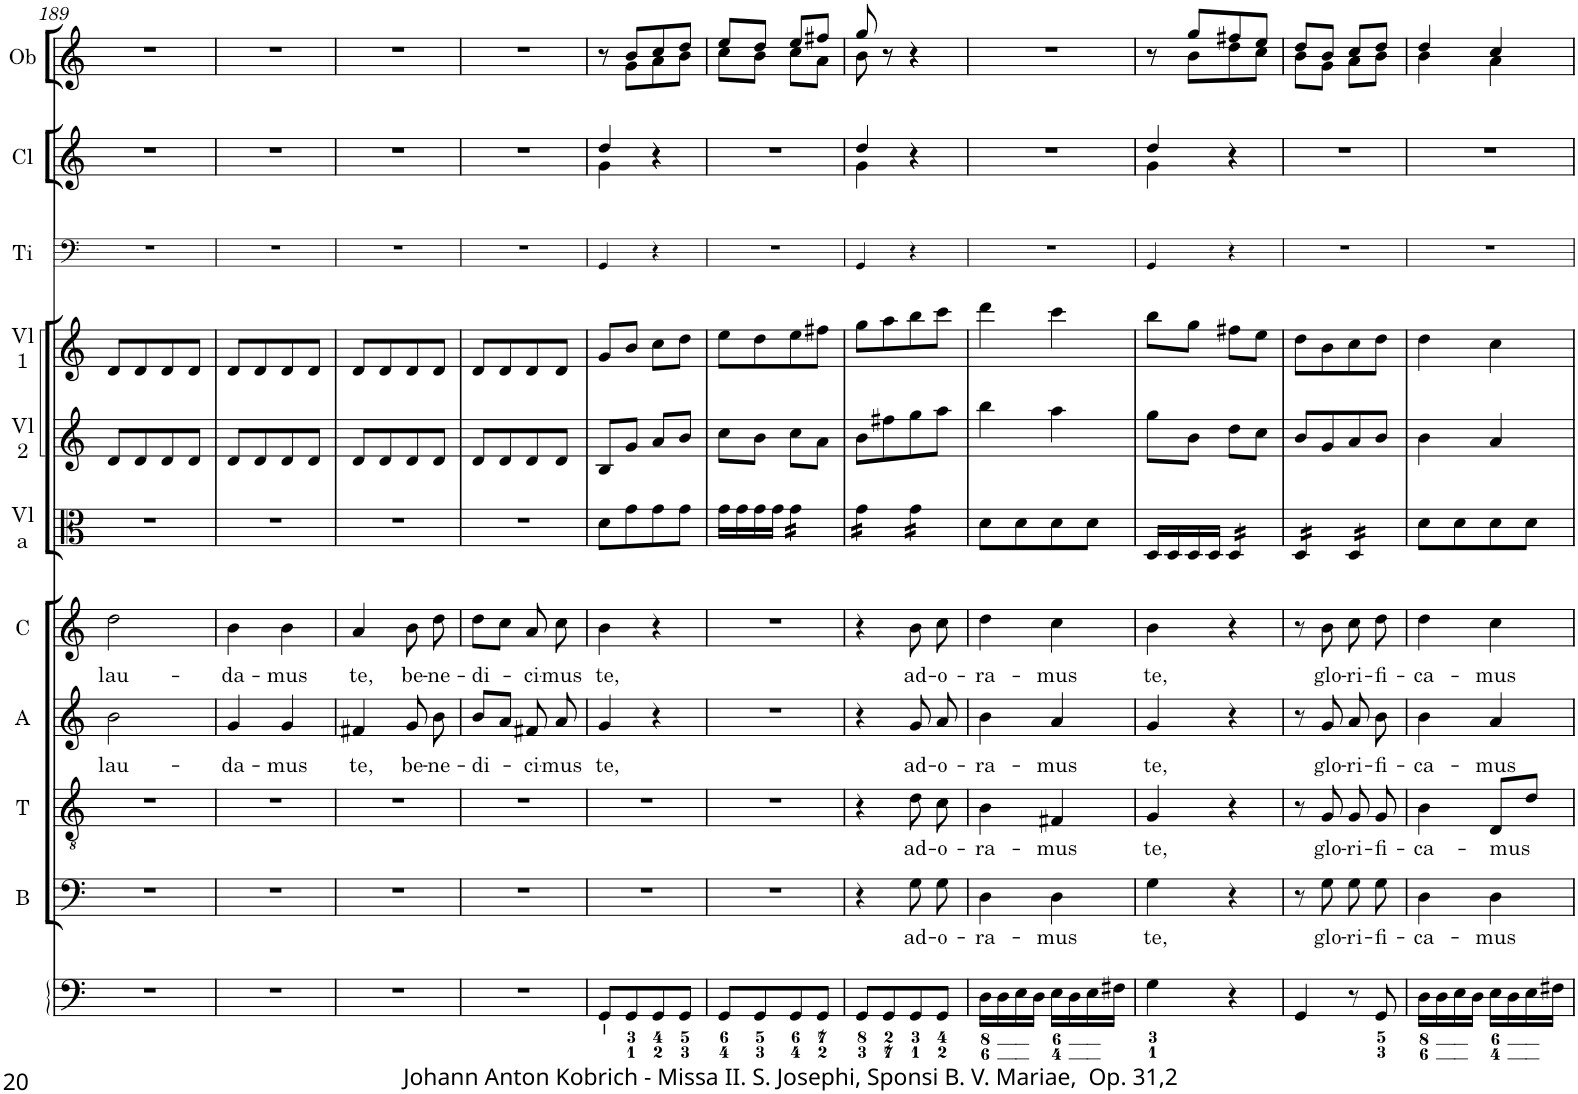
**kern	**kern	**text	**kern	**text	**kern	**text	**kern	**text	**kern	**kern	**kern	**kern	**kern	**kern
*part11	*part10	*part10	*part9	*part9	*part8	*part8	*part7	*part7	*part6	*part5	*part4	*part3	*part2	*part1
*staff11	*staff10	*staff10	*staff9	*staff9	*staff8	*staff8	*staff7	*staff7	*staff6	*staff5	*staff4	*staff3	*staff2	*staff1
*I"Violoncello &amp; Organo	*I"Basso	*	*I"Tenore	*	*I"Alto	*	*I"Canto	*	*I"Viola	*I"Violino 2	*I"Violino 1	*I"Timpano	*I"Corni / Clarini	*I"Oboi
*	*I'B	*	*I'T	*	*I'A	*	*I'C	*	*I'Vl a	*I'Vl 2	*I'Vl 1	*I'Ti	*I'Cl	*I'Ob
!!LO:PB:g=z
*clefF4	*clefF4	*	*clefGv2	*	*clefG2	*	*clefG2	*	*clefC3	*clefG2	*clefG2	*clefF4	*clefG2	*clefG2
*	*	*	*	*	*	*	*	*	*	*	*	*	*Trd1c2	*
*k[]	*k[]	*	*k[]	*	*k[]	*	*k[]	*	*k[]	*k[]	*k[]	*k[]	*k[]	*k[]
*M2/4	*M2/4	*	*M2/4	*	*M2/4	*	*M2/4	*	*M2/4	*M2/4	*M2/4	*M2/4	*M2/4	*M2/4
=189	=189	=189	=189	=189	=189	=189	=189	=189	=189	=189	=189	=189	=189	=189
!	!	!	!	!	!	!LO:LY:b	!	!LO:LY:b	!	!	!	!	!	!
*	*	*	*	*	*	*	*	*	*	*	*	*	*^	*^
2r	2r	.	2r	.	2b\	lau-	2dd\	lau-	2r	8d/L	8d/L	2r	2r	2r	2r	2r
.	.	.	.	.	.	.	.	.	.	8d/	8d/	.	.	.	.	.
.	.	.	.	.	.	.	.	.	.	8d/	8d/	.	.	.	.	.
.	.	.	.	.	.	.	.	.	.	8d/J	8d/J	.	.	.	.	.
=190	=190	=190	=190	=190	=190	=190	=190	=190	=190	=190	=190	=190	=190	=190	=190	=190
!	!	!	!	!	!	!LO:LY:b	!	!LO:LY:b	!	!	!	!	!	!	!	!
2r	2r	.	2r	.	4g/	-da-	4b\	-da-	2r	8d/L	8d/L	2r	2r	2r	2r	2r
.	.	.	.	.	.	.	.	.	.	8d/	8d/	.	.	.	.	.
!	!	!	!	!	!	!LO:LY:b	!	!LO:LY:b	!	!	!	!	!	!	!	!
.	.	.	.	.	4g/	-mus	4b\	-mus	.	8d/	8d/	.	.	.	.	.
.	.	.	.	.	.	.	.	.	.	8d/J	8d/J	.	.	.	.	.
=191	=191	=191	=191	=191	=191	=191	=191	=191	=191	=191	=191	=191	=191	=191	=191	=191
!	!	!	!	!	!	!LO:LY:b	!	!LO:LY:b	!	!	!	!	!	!	!	!
2r	2r	.	2r	.	4f#X/	te,	4a/	te,	2r	8d/L	8d/L	2r	2r	2r	2r	2r
.	.	.	.	.	.	.	.	.	.	8d/	8d/	.	.	.	.	.
!	!	!	!	!	!	!LO:LY:b	!	!LO:LY:b	!	!	!	!	!	!	!	!
.	.	.	.	.	8g/	be-	8b\	be-	.	8d/	8d/	.	.	.	.	.
!	!	!	!	!	!	!LO:LY:b	!	!LO:LY:b	!	!	!	!	!	!	!	!
.	.	.	.	.	8b\	-ne-	8dd\	-ne-	.	8d/J	8d/J	.	.	.	.	.
=192	=192	=192	=192	=192	=192	=192	=192	=192	=192	=192	=192	=192	=192	=192	=192	=192
!	!	!	!	!	!	!LO:LY:b	!	!LO:LY:b	!	!	!	!	!	!	!	!
2r	2r	.	2r	.	8b/L	-di-	8dd\L	-di-	2r	8d/L	8d/L	2r	2r	2r	2r	2r
.	.	.	.	.	8a/J	.	8cc\J	.	.	8d/	8d/	.	.	.	.	.
!	!	!	!	!	!	!LO:LY:b	!	!LO:LY:b	!	!	!	!	!	!	!	!
.	.	.	.	.	8f#X/	-ci-	8a/	-ci-	.	8d/	8d/	.	.	.	.	.
!	!	!	!	!	!	!LO:LY:b	!	!LO:LY:b	!	!	!	!	!	!	!	!
.	.	.	.	.	8a/	-mus	8cc\	-mus	.	8d/J	8d/J	.	.	.	.	.
=193	=193	=193	=193	=193	=193	=193	=193	=193	=193	=193	=193	=193	=193	=193	=193	=193
!	!	!	!	!	!	!LO:LY:b	!	!LO:LY:b	!	!	!	!	!	!	!	!
8GG/L	2r	.	2r	.	4g/	te,	4b\	te,	8d\L	8B/L	8g/L	4GG/	4dd/	4g\	8r	8r
8GG/	.	.	.	.	.	.	.	.	8g\	8g/J	8b/J	.	.	.	8b/L	8g\L
8GG/	.	.	.	.	4r	.	4r	.	8g\	8a/L	8cc\L	4r	4r	4r	8cc/	8a\
8GG/J	.	.	.	.	.	.	.	.	8g\J	8b/J	8dd\J	.	.	.	8dd/J	8b\J
=194	=194	=194	=194	=194	=194	=194	=194	=194	=194	=194	=194	=194	=194	=194	=194	=194
8GG/L	2r	.	2r	.	2r	.	2r	.	16g\LL	8cc\L	8ee\L	2r	2r	2r	8ee/L	8cc\L
.	.	.	.	.	.	.	.	.	16g\	.	.	.	.	.	.	.
8GG/	.	.	.	.	.	.	.	.	16g\	8b\J	8dd\	.	.	.	8dd/J	8b\J
.	.	.	.	.	.	.	.	.	16g\JJ	.	.	.	.	.	.	.
*	*	*	*	*	*	*	*	*	*tremolo	*	*	*	*	*	*	*
8GG/	.	.	.	.	.	.	.	.	16g\LL	8cc\L	8ee\	.	.	.	8ee/L	8cc\L
.	.	.	.	.	.	.	.	.	16g\	.	.	.	.	.	.	.
8GG/J	.	.	.	.	.	.	.	.	16g\	8a\J	8ff#X\J	.	.	.	8ff#X/J	8a\J
.	.	.	.	.	.	.	.	.	16g\JJ	.	.	.	.	.	.	.
=195	=195	=195	=195	=195	=195	=195	=195	=195	=195	=195	=195	=195	=195	=195	=195	=195
8GG/L	4r	.	4r	.	4r	.	4r	.	16g\LL	8b\L	8gg\L	4GG/	4dd/	4g\	8gg/	8b\
.	.	.	.	.	.	.	.	.	16g\	.	.	.	.	.	.	.
8GG/	.	.	.	.	.	.	.	.	16g\	8ff#X\	8aa\	.	.	.	8r	8r
.	.	.	.	.	.	.	.	.	16g\JJ	.	.	.	.	.	.	.
!	!	!LO:LY:b	!	!LO:LY:b	!	!LO:LY:b	!	!LO:LY:b	!	!	!	!	!	!	!	!
8GG/	8G\L	ad-	8d\	ad-	8g/	ad-	8b\	ad-	16g\LL	8gg\	8bb\	4r	4r	4r	4r	4r
.	.	.	.	.	.	.	.	.	16g\	.	.	.	.	.	.	.
!	!	!LO:LY:b	!	!LO:LY:b	!	!LO:LY:b	!	!LO:LY:b	!	!	!	!	!	!	!	!
8GG/J	8G\J	-o-	8c\	-o-	8a/	-o-	8cc\	-o-	16g\	8aa\J	8ccc\J	.	.	.	.	.
.	.	.	.	.	.	.	.	.	16g\JJ	.	.	.	.	.	.	.
*	*	*	*	*	*	*	*	*	*Xtremolo	*	*	*	*	*	*	*
=196	=196	=196	=196	=196	=196	=196	=196	=196	=196	=196	=196	=196	=196	=196	=196	=196
!	!	!LO:LY:b	!	!LO:LY:b	!	!LO:LY:b	!	!LO:LY:b	!	!	!	!	!	!	!	!
16D\LL	4D\	-ra-	4B\	-ra-	4b\	-ra-	4dd\	-ra-	8d\L	4bb\	4ddd\	2r	2r	2r	2r	2r
16D\	.	.	.	.	.	.	.	.	.	.	.	.	.	.	.	.
16E\	.	.	.	.	.	.	.	.	8d\	.	.	.	.	.	.	.
16D\JJ	.	.	.	.	.	.	.	.	.	.	.	.	.	.	.	.
!	!	!LO:LY:b	!	!LO:LY:b	!	!LO:LY:b	!	!LO:LY:b	!	!	!	!	!	!	!	!
16E\LL	4D\	-mus	4F#X/	-mus	4a/	-mus	4cc\	-mus	8d\	4aa\	4ccc\	.	.	.	.	.
16D\	.	.	.	.	.	.	.	.	.	.	.	.	.	.	.	.
16E\	.	.	.	.	.	.	.	.	8d\J	.	.	.	.	.	.	.
16F#X\JJ	.	.	.	.	.	.	.	.	.	.	.	.	.	.	.	.
=197	=197	=197	=197	=197	=197	=197	=197	=197	=197	=197	=197	=197	=197	=197	=197	=197
!	!	!LO:LY:b	!	!LO:LY:b	!	!LO:LY:b	!	!LO:LY:b	!	!	!	!	!	!	!	!
4G\	4G\	te,	4G/	te,	4g/	te,	4b\	te,	16D/LL	8gg\L	8bb\L	4GG/	4dd/	4g\	8r	8r
.	.	.	.	.	.	.	.	.	16D/	.	.	.	.	.	.	.
.	.	.	.	.	.	.	.	.	16D/	8b\J	8gg\J	.	.	.	8gg/L	8b\L
.	.	.	.	.	.	.	.	.	16D/JJ	.	.	.	.	.	.	.
*	*	*	*	*	*	*	*	*	*tremolo	*	*	*	*	*	*	*
4r	4r	.	4r	.	4r	.	4r	.	16D/LL	8dd\L	8ff#X\L	4r	4r	4r	8ff#X/	8dd\
.	.	.	.	.	.	.	.	.	16D/	.	.	.	.	.	.	.
.	.	.	.	.	.	.	.	.	16D/	8cc\J	8ee\J	.	.	.	8ee/J	8cc\J
.	.	.	.	.	.	.	.	.	16D/JJ	.	.	.	.	.	.	.
=198	=198	=198	=198	=198	=198	=198	=198	=198	=198	=198	=198	=198	=198	=198	=198	=198
4GG/	8r	.	8r	.	8r	.	8r	.	16D/LL	8b/L	8dd\L	2r	2r	2r	8dd/L	8b\L
.	.	.	.	.	.	.	.	.	16D/	.	.	.	.	.	.	.
!	!	!LO:LY:b	!	!LO:LY:b	!	!LO:LY:b	!	!LO:LY:b	!	!	!	!	!	!	!	!
.	8G\	glo-	8G/	glo-	8g/	glo-	8b\	glo-	16D/	8g/	8b\	.	.	.	8b/J	8g\J
.	.	.	.	.	.	.	.	.	16D/JJ	.	.	.	.	.	.	.
!	!	!LO:LY:b	!	!LO:LY:b	!	!LO:LY:b	!	!LO:LY:b	!	!	!	!	!	!	!	!
8r	8G\L	-ri-	8G/	-ri-	8a/	-ri-	8cc\	-ri-	16D/LL	8a/	8cc\	.	.	.	8cc/L	8a\L
.	.	.	.	.	.	.	.	.	16D/	.	.	.	.	.	.	.
!	!	!LO:LY:b	!	!LO:LY:b	!	!LO:LY:b	!	!LO:LY:b	!	!	!	!	!	!	!	!
8GG/	8G\J	-fi-	8G/	-fi-	8b\	-fi-	8dd\	-fi-	16D/	8b/J	8dd\J	.	.	.	8dd/J	8b\J
.	.	.	.	.	.	.	.	.	16D/JJ	.	.	.	.	.	.	.
*	*	*	*	*	*	*	*	*	*Xtremolo	*	*	*	*	*	*	*
=199	=199	=199	=199	=199	=199	=199	=199	=199	=199	=199	=199	=199	=199	=199	=199	=199
!	!	!LO:LY:b	!	!LO:LY:b	!	!LO:LY:b	!	!LO:LY:b	!	!	!	!	!	!	!	!
16D\LL	4D\	-ca-	4B\	-ca-	4b\	-ca-	4dd\	-ca-	8d\L	4b\	4dd\	2r	2r	2r	4dd/	4b\
16D\	.	.	.	.	.	.	.	.	.	.	.	.	.	.	.	.
16E\	.	.	.	.	.	.	.	.	8d\	.	.	.	.	.	.	.
16D\JJ	.	.	.	.	.	.	.	.	.	.	.	.	.	.	.	.
!	!	!LO:LY:b	!	!LO:LY:b	!	!LO:LY:b	!	!LO:LY:b	!	!	!	!	!	!	!	!
16E\LL	4D\	-mus	8D/L	-mus	4a/	-mus	4cc\	-mus	8d\	4a/	4cc\	.	.	.	4cc/	4a\
16D\	.	.	.	.	.	.	.	.	.	.	.	.	.	.	.	.
16E\	.	.	8d/J	.	.	.	.	.	8d\J	.	.	.	.	.	.	.
16F#X\JJ	.	.	.	.	.	.	.	.	.	.	.	.	.	.	.	.
*	*	*	*	*	*	*	*	*	*	*	*	*	*v	*v	*	*
*	*	*	*	*	*	*	*	*	*	*	*	*	*	*v	*v
=	=	=	=	=	=	=	=	=	=	=	=	=	=	=
*-	*-	*-	*-	*-	*-	*-	*-	*-	*-	*-	*-	*-	*-	*-
